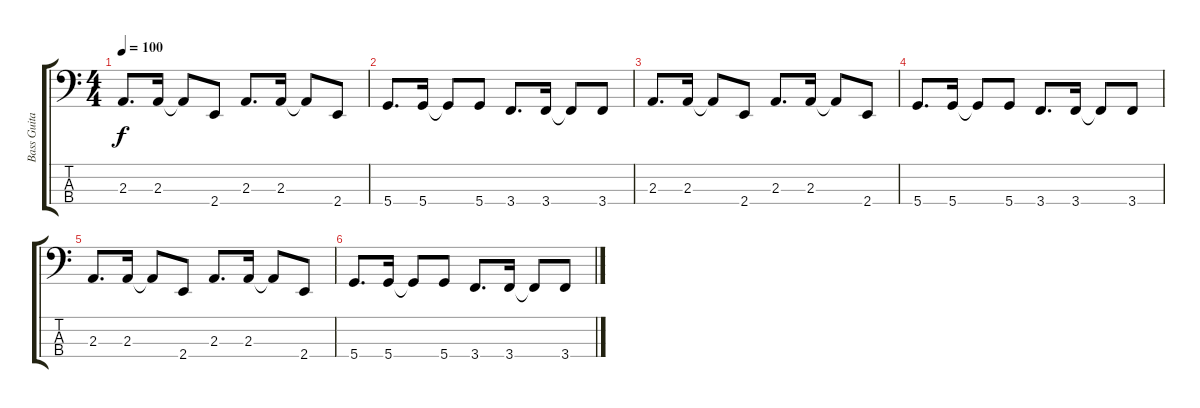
\track ("Bass Guitar" "Bass Guita") {instrument electricbassfinger}
\staff {score tabs}
\tuning (F2 C2 G1 D1) {hide}
\ts (4 4)
\tempo 100
\clef f4
\ks c
2.3.8{d dy f} 2.3.16 2.3{t}.8 2.4.8 2.3.8{d} 2.3.16 2.3{t}.8 2.4.8 |
5.4.8{d} 5.4.16 5.4{t}.8 5.4.8 3.4.8{d} 3.4.16 3.4{t}.8 3.4.8 |
2.3.8{d} 2.3.16 2.3{t}.8 2.4.8 2.3.8{d} 2.3.16 2.3{t}.8 2.4.8 |
5.4.8{d} 5.4.16 5.4{t}.8 5.4.8 3.4.8{d} 3.4.16 3.4{t}.8 3.4.8 |
2.3.8{d} 2.3.16 2.3{t}.8 2.4.8 2.3.8{d} 2.3.16 2.3{t}.8 2.4.8 |
5.4.8{d} 5.4.16 5.4{t}.8 5.4.8 3.4.8{d} 3.4.16 3.4{t}.8 3.4.8
